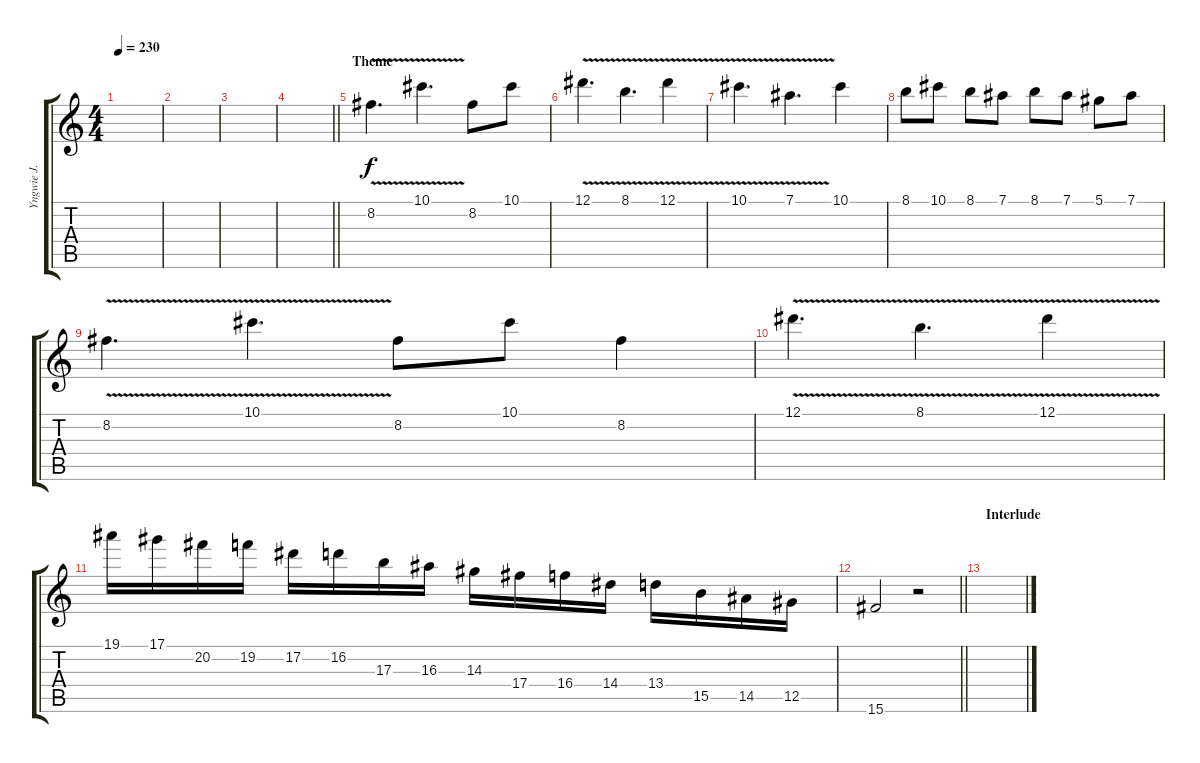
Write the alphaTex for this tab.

\track ("Yngwie J. Malmsteen" "Yngwie J. ") {instrument overdrivenguitar}
\staff {score tabs}
\tuning (Eb4 Bb3 Gb3 Db3 Ab2 Eb2) {hide}
\ts (4 4)
\tempo 230
\clef g2
\ks c
|
|
|
\barLineRight lightlight
|
\section ("" "Theme")
8.2{v}.4{d} 10.1{v}.4{d} 8.2.8 10.1.8 |
12.1{v}.4{d} 8.1{v}.4{d} 12.1{v}.4 |
10.1{v}.4{d} 7.1{v}.4{d} 10.1.4 |
8.1.8 10.1.8 8.1.8 7.1.8 8.1.8 7.1.8 5.1.8 7.1.8 |
8.2{v}.4{d} 10.1{v}.4{d} 8.2.8 10.1.8 8.2.4 |
12.1{v}.4{d} 8.1{v}.4{d} 12.1{v}.4 |
19.1.16 17.1.16 20.2.16 19.2.16 17.2.16 16.2.16 17.3.16 16.3.16 14.3.16 17.4.16 16.4.16 14.4.16 13.4.16 15.5.16 14.5.16 12.5.16 |
\barLineRight lightlight
15.6.2 r.2 |
\section ("" "Interlude")
